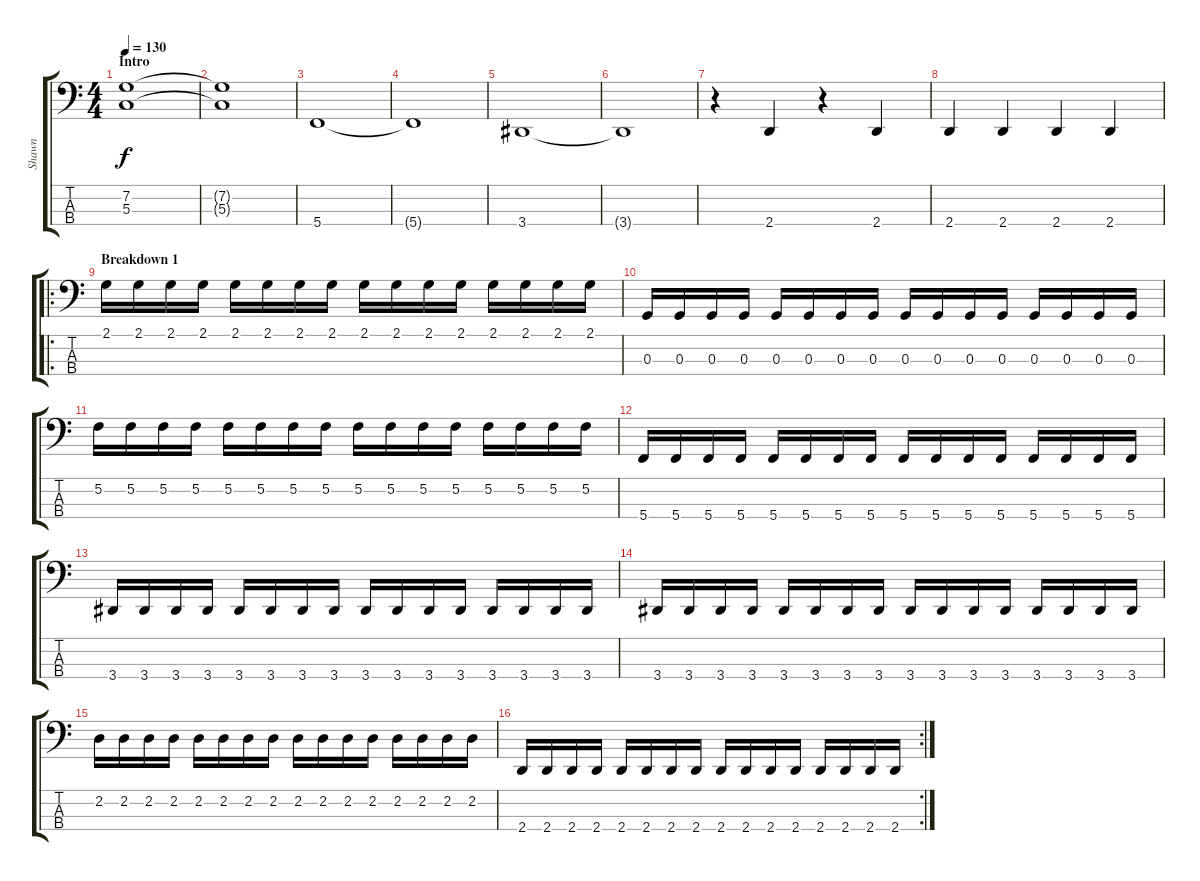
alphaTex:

\track ("Shawn" "Shawn") {instrument electricbassfinger}
\staff {score tabs}
\tuning (F2 C2 G1 C1) {hide}
\ts (4 4)
\section ("" "Intro")
\tempo 130
\clef f4
\ks c
(7.2 5.3).1{dy f instrument electricbassfinger} |
(7.2{t} 5.3{t}).1 |
5.4.1 |
5.4{t}.1 |
3.4.1 |
3.4{t}.1 |
r.4 2.4.4 r.4 2.4.4 |
2.4.4 2.4.4 2.4.4 2.4.4 |
\ro
\section ("" "Breakdown 1")
2.1.16 2.1.16 2.1.16 2.1.16 2.1.16 2.1.16 2.1.16 2.1.16 2.1.16 2.1.16 2.1.16 2.1.16 2.1.16 2.1.16 2.1.16 2.1.16 |
0.3.16 0.3.16 0.3.16 0.3.16 0.3.16 0.3.16 0.3.16 0.3.16 0.3.16 0.3.16 0.3.16 0.3.16 0.3.16 0.3.16 0.3.16 0.3.16 |
5.2.16 5.2.16 5.2.16 5.2.16 5.2.16 5.2.16 5.2.16 5.2.16 5.2.16 5.2.16 5.2.16 5.2.16 5.2.16 5.2.16 5.2.16 5.2.16 |
5.4.16 5.4.16 5.4.16 5.4.16 5.4.16 5.4.16 5.4.16 5.4.16 5.4.16 5.4.16 5.4.16 5.4.16 5.4.16 5.4.16 5.4.16 5.4.16 |
3.4.16 3.4.16 3.4.16 3.4.16 3.4.16 3.4.16 3.4.16 3.4.16 3.4.16 3.4.16 3.4.16 3.4.16 3.4.16 3.4.16 3.4.16 3.4.16 |
3.4.16 3.4.16 3.4.16 3.4.16 3.4.16 3.4.16 3.4.16 3.4.16 3.4.16 3.4.16 3.4.16 3.4.16 3.4.16 3.4.16 3.4.16 3.4.16 |
2.2.16 2.2.16 2.2.16 2.2.16 2.2.16 2.2.16 2.2.16 2.2.16 2.2.16 2.2.16 2.2.16 2.2.16 2.2.16 2.2.16 2.2.16 2.2.16 |
\rc 2
2.4.16 2.4.16 2.4.16 2.4.16 2.4.16 2.4.16 2.4.16 2.4.16 2.4.16 2.4.16 2.4.16 2.4.16 2.4.16 2.4.16 2.4.16 2.4.16
